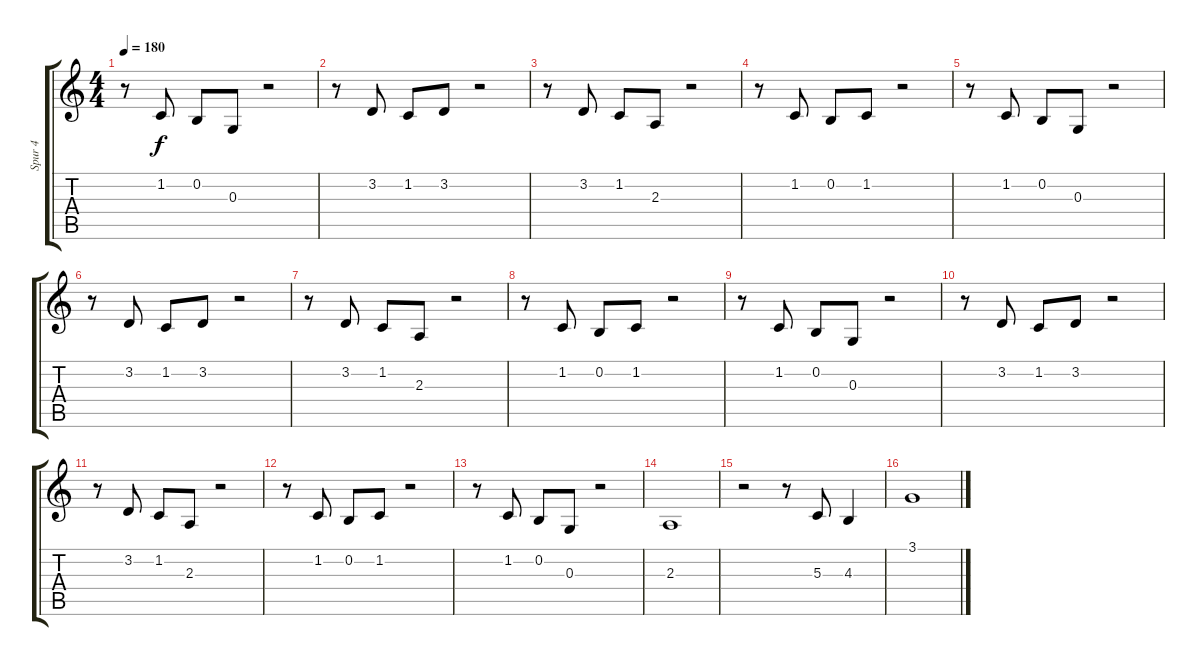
\track ("Spur 4" "Spur 4") {instrument churchorgan}
\staff {score tabs}
\tuning (E4 B3 G3 D3 A2 E2) {hide}
\ts (4 4)
\tempo 180
\clef g2
\ks c
r.8{dy f} 1.2.8 0.2.8 0.3.8 r.2 |
r.8 3.2.8 1.2.8 3.2.8 r.2 |
r.8 3.2.8 1.2.8 2.3.8 r.2 |
r.8 1.2.8 0.2.8 1.2.8 r.2 |
r.8 1.2.8 0.2.8 0.3.8 r.2 |
r.8 3.2.8 1.2.8 3.2.8 r.2 |
r.8 3.2.8 1.2.8 2.3.8 r.2 |
r.8 1.2.8 0.2.8 1.2.8 r.2 |
r.8 1.2.8 0.2.8 0.3.8 r.2 |
r.8 3.2.8 1.2.8 3.2.8 r.2 |
r.8 3.2.8 1.2.8 2.3.8 r.2 |
r.8 1.2.8 0.2.8 1.2.8 r.2 |
r.8 1.2.8 0.2.8 0.3.8 r.2 |
2.3.1 |
r.2 r.8 5.3.8 4.3.4 |
3.1.1
